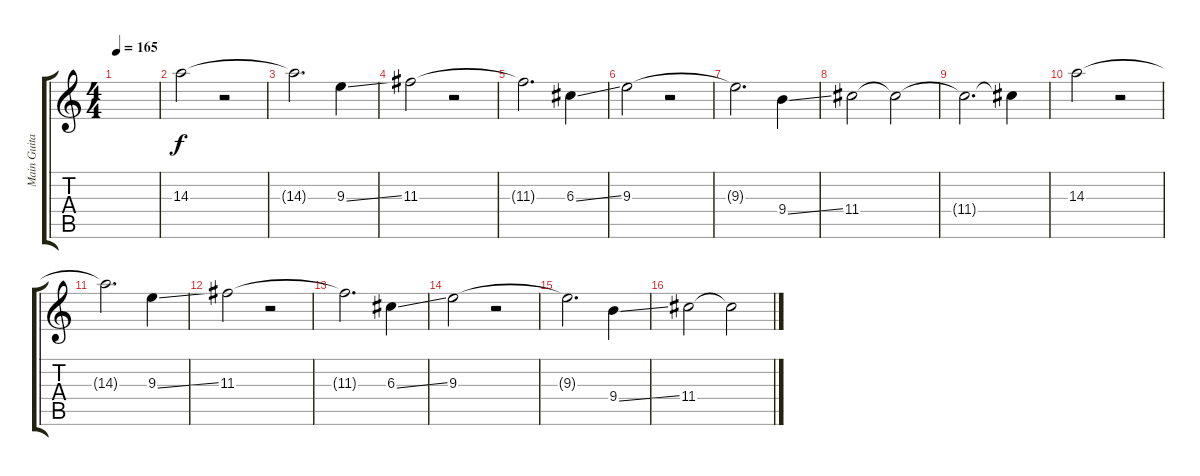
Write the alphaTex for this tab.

\track ("Main Guitar" "Main Guita") {mute instrument overdrivenguitar}
\staff {score tabs}
\tuning (E4 B3 G3 D3 A2 E2) {hide}
\ts (4 4)
\tempo 165
\clef g2
\ks c
|
14.3.2 r.2 |
14.3{t}.2{d} 9.3{ss}.4 |
11.3.2 r.2 |
11.3{t}.2{d} 6.3{ss}.4 |
9.3.2 r.2 |
9.3{t}.2{d} 9.4{ss}.4 |
11.4.2 11.4{t}.2 |
11.4{t}.2{d} 11.4{t}.4 |
14.3.2 r.2 |
14.3{t}.2{d} 9.3{ss}.4 |
11.3.2 r.2 |
11.3{t}.2{d} 6.3{ss}.4 |
9.3.2 r.2 |
9.3{t}.2{d} 9.4{ss}.4 |
11.4.2 11.4{t}.2
